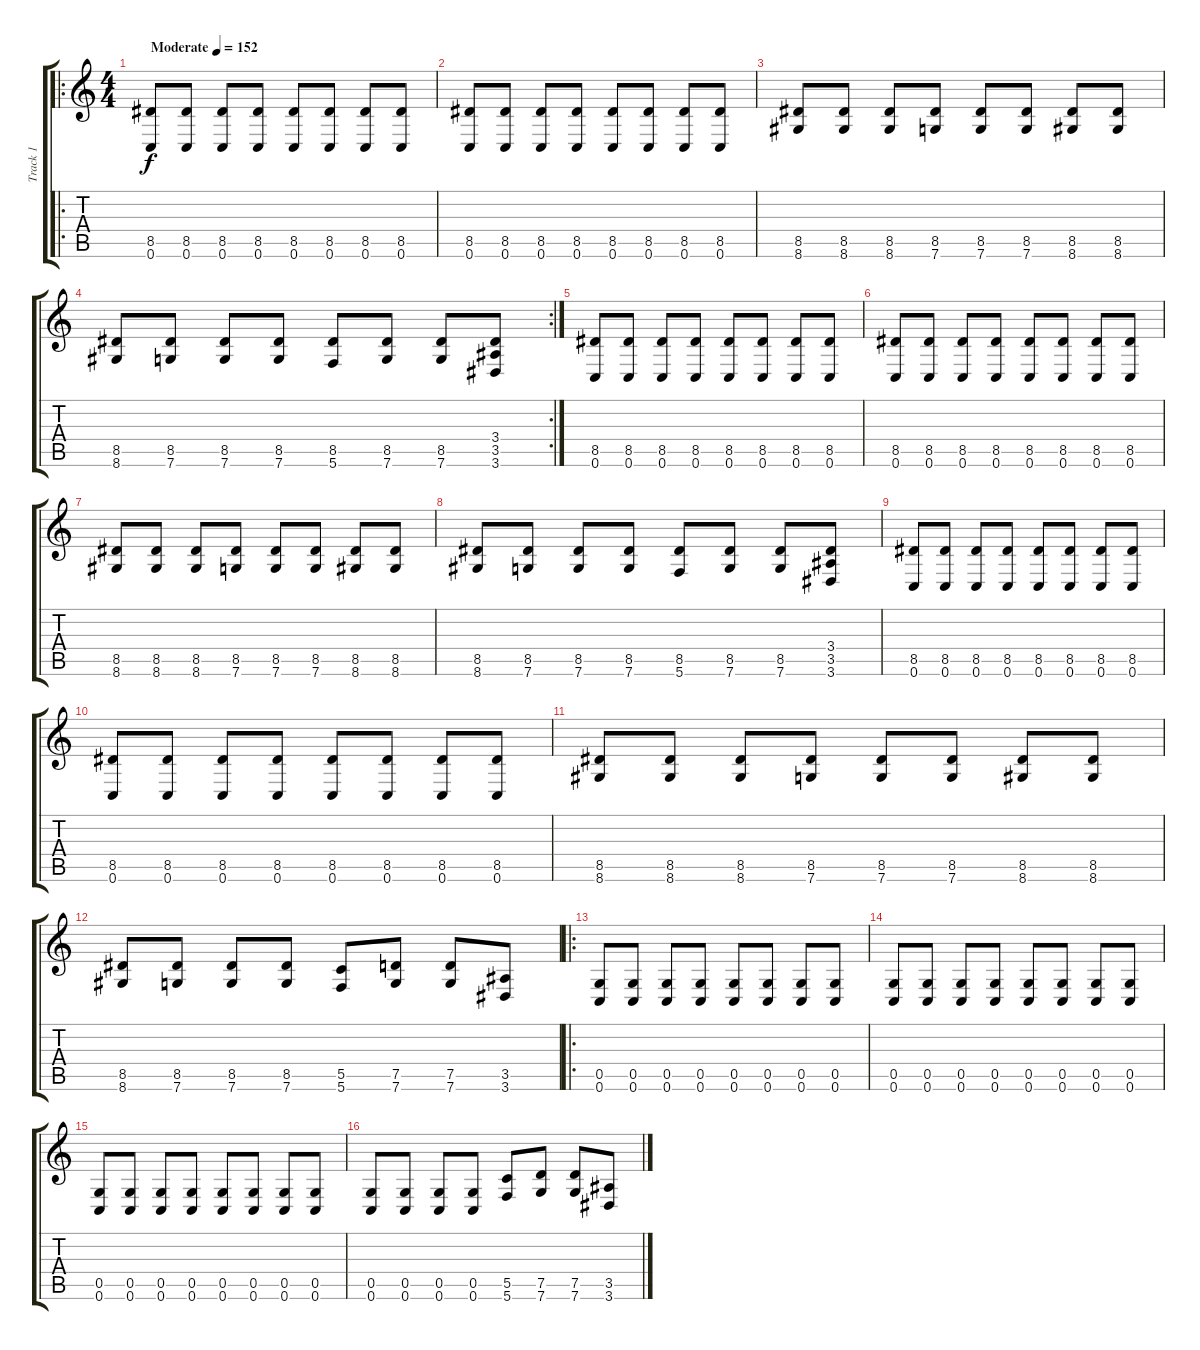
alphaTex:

\track ("Track 1" "Track 1") {instrument distortionguitar}
\staff {score tabs}
\tuning (D4 A3 F3 C3 G2 C2) {hide}
\ro
\ts (4 4)
\tempo (152 "Moderate")
\clef g2
\ks c
(8.5 0.6).8{dy f instrument distortionguitar} (8.5 0.6).8 (8.5 0.6).8 (8.5 0.6).8 (8.5 0.6).8 (8.5 0.6).8 (8.5 0.6).8 (8.5 0.6).8 |
(8.5 0.6).8 (8.5 0.6).8 (8.5 0.6).8 (8.5 0.6).8 (8.5 0.6).8 (8.5 0.6).8 (8.5 0.6).8 (8.5 0.6).8 |
(8.5 8.6).8 (8.5 8.6).8 (8.5 8.6).8 (8.5 7.6).8 (8.5 7.6).8 (8.5 7.6).8 (8.5 8.6).8 (8.5 8.6).8 |
\rc 2
(8.5 8.6).8 (8.5 7.6).8 (8.5 7.6).8 (8.5 7.6).8 (8.5 5.6).8 (8.5 7.6).8 (8.5 7.6).8 (3.4 3.5 3.6).8 |
(8.5 0.6).8 (8.5 0.6).8 (8.5 0.6).8 (8.5 0.6).8 (8.5 0.6).8 (8.5 0.6).8 (8.5 0.6).8 (8.5 0.6).8 |
(8.5 0.6).8 (8.5 0.6).8 (8.5 0.6).8 (8.5 0.6).8 (8.5 0.6).8 (8.5 0.6).8 (8.5 0.6).8 (8.5 0.6).8 |
(8.5 8.6).8 (8.5 8.6).8 (8.5 8.6).8 (8.5 7.6).8 (8.5 7.6).8 (8.5 7.6).8 (8.5 8.6).8 (8.5 8.6).8 |
(8.5 8.6).8 (8.5 7.6).8 (8.5 7.6).8 (8.5 7.6).8 (8.5 5.6).8 (8.5 7.6).8 (8.5 7.6).8 (3.4 3.5 3.6).8 |
(8.5 0.6).8 (8.5 0.6).8 (8.5 0.6).8 (8.5 0.6).8 (8.5 0.6).8 (8.5 0.6).8 (8.5 0.6).8 (8.5 0.6).8 |
(8.5 0.6).8 (8.5 0.6).8 (8.5 0.6).8 (8.5 0.6).8 (8.5 0.6).8 (8.5 0.6).8 (8.5 0.6).8 (8.5 0.6).8 |
(8.5 8.6).8 (8.5 8.6).8 (8.5 8.6).8 (8.5 7.6).8 (8.5 7.6).8 (8.5 7.6).8 (8.5 8.6).8 (8.5 8.6).8 |
(8.5 8.6).8 (8.5 7.6).8 (8.5 7.6).8 (8.5 7.6).8 (5.5 5.6).8 (7.5 7.6).8 (7.5 7.6).8 (3.5 3.6).8 |
\ro
(0.5 0.6).8 (0.5 0.6).8 (0.5 0.6).8 (0.5 0.6).8 (0.5 0.6).8 (0.5 0.6).8 (0.5 0.6).8 (0.5 0.6).8 |
(0.5 0.6).8 (0.5 0.6).8 (0.5 0.6).8 (0.5 0.6).8 (0.5 0.6).8 (0.5 0.6).8 (0.5 0.6).8 (0.5 0.6).8 |
(0.5 0.6).8 (0.5 0.6).8 (0.5 0.6).8 (0.5 0.6).8 (0.5 0.6).8 (0.5 0.6).8 (0.5 0.6).8 (0.5 0.6).8 |
(0.5 0.6).8 (0.5 0.6).8 (0.5 0.6).8 (0.5 0.6).8 (5.5 5.6).8 (7.5 7.6).8 (7.5 7.6).8 (3.5 3.6).8
